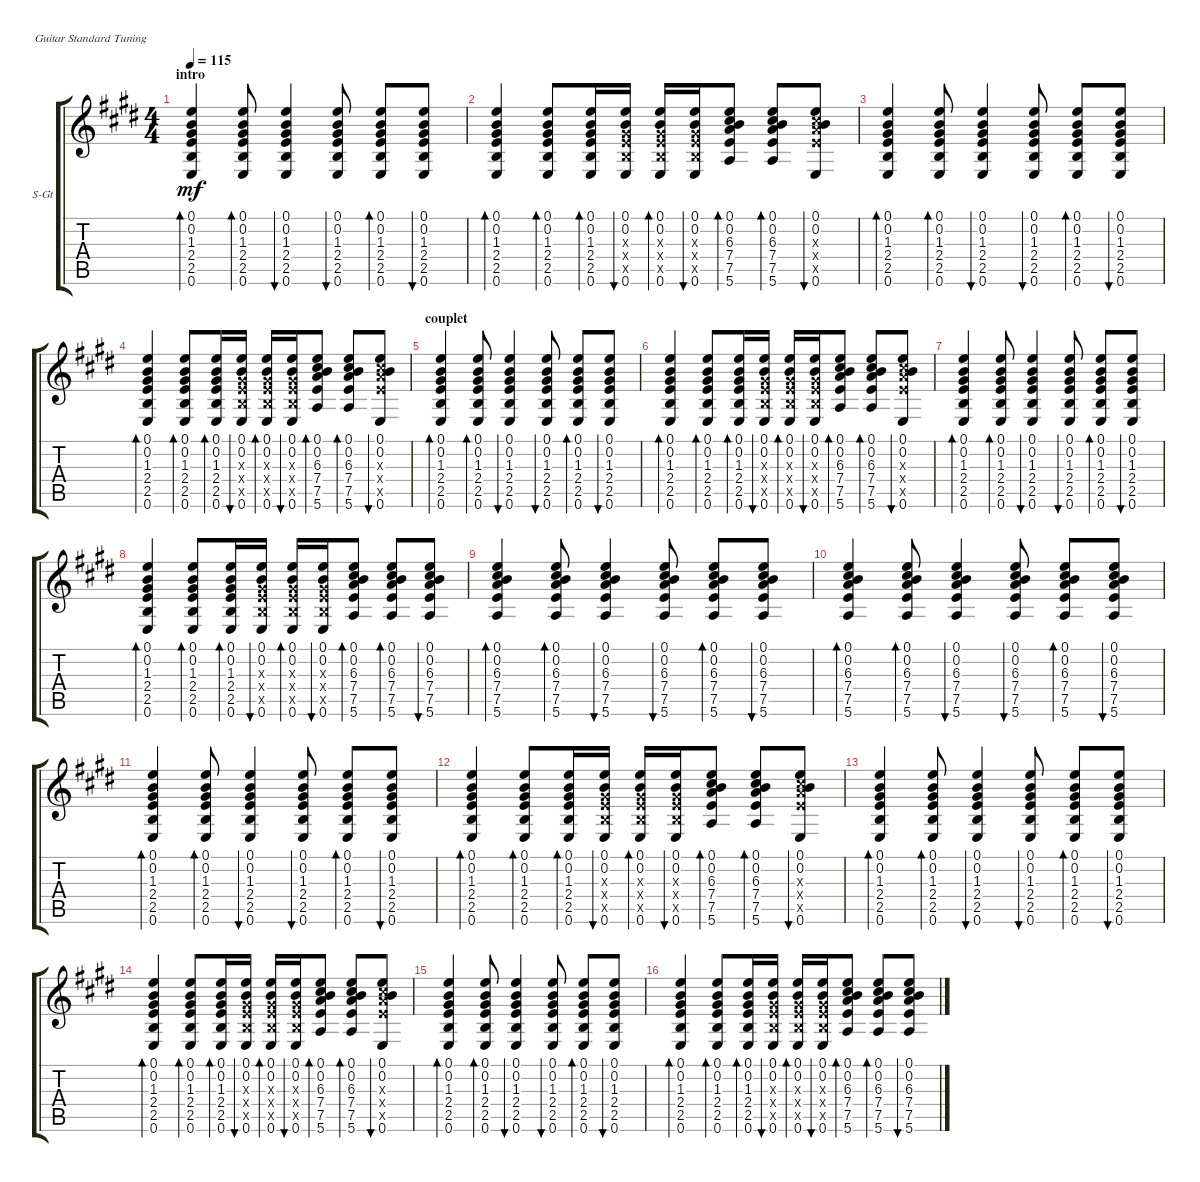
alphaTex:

\defaultSystemsLayout 4
\bracketExtendMode groupsimilarinstruments
\firstSystemTrackNameOrientation horizontal
\otherSystemsTrackNameOrientation horizontal
\track ("Steel Guitar" "S-Gt") {instrument acousticguitarsteel}
\staff {score tabs}
\tuning (E4 B3 G3 D3 A2 E2)
\ts (4 4)
\section ("" "intro")
\tempo 115
\clef g2
\ks e
(0.6 2.5 2.4 1.3 0.2 0.1).4{bd 30 dy mf instrument acousticguitarsteel} (0.6 2.5 2.4 1.3 0.2 0.1).8{bd 30} (0.6 2.5 2.4 1.3 0.2 0.1).4{bu 30} (0.6 2.5 2.4 1.3 0.2 0.1).8{bu 30} (0.6 2.5 2.4 1.3 0.2 0.1).8{bd 30} (0.6 2.5 2.4 1.3 0.2 0.1).8{bu 30} |
(0.6 2.5 2.4 1.3 0.2 0.1).4{bd 30} (0.6 2.5 2.4 1.3 0.2 0.1).8{bd 30} (0.6 2.5 2.4 1.3 0.2 0.1).16{bd 30} (0.6 2.5{x} 2.4{x} 1.3{x} 0.2 0.1).16{bu 30} (0.6 2.5{x} 2.4{x} 1.3{x} 0.2 0.1).16{bd 30} (0.6 2.5{x} 2.4{x} 1.3{x} 0.2 0.1).16{bu 30} (5.6 7.5 7.4 6.3 0.2 0.1).8{bd 30} (5.6 7.5 7.4 6.3 0.2 0.1).8{bd 30} (0.6 7.5{x} 7.4{x} 6.3{x} 0.2 0.1).8{bu 30} |
(0.6 2.5 2.4 1.3 0.2 0.1).4{bd 30} (0.6 2.5 2.4 1.3 0.2 0.1).8{bd 30} (0.6 2.5 2.4 1.3 0.2 0.1).4{bu 30} (0.6 2.5 2.4 1.3 0.2 0.1).8{bu 30} (0.6 2.5 2.4 1.3 0.2 0.1).8{bd 30} (0.6 2.5 2.4 1.3 0.2 0.1).8{bu 30} |
\scale
0.424242 (0.6 2.5 2.4 1.3 0.2 0.1).4{bd 30} (0.6 2.5 2.4 1.3 0.2 0.1).8{bd 30} (0.6 2.5 2.4 1.3 0.2 0.1).16{bd 30} (0.6 2.5{x} 2.4{x} 1.3{x} 0.2 0.1).16{bu 30} (0.6 2.5{x} 2.4{x} 1.3{x} 0.2 0.1).16{bd 30} (0.6 2.5{x} 2.4{x} 1.3{x} 0.2 0.1).16{bu 30} (5.6 7.5 7.4 6.3 0.2 0.1).8{bd 30} (5.6 7.5 7.4 6.3 0.2 0.1).8{bd 30} (0.6 7.5{x} 7.4{x} 6.3{x} 0.2 0.1).8{bu 30} |
\section ("" "couplet")
\scale
0.250399 (0.6 2.5 2.4 1.3 0.2 0.1).4{bd 30} (0.6 2.5 2.4 1.3 0.2 0.1).8{bd 30} (0.6 2.5 2.4 1.3 0.2 0.1).4{bu 30} (0.6 2.5 2.4 1.3 0.2 0.1).8{bu 30} (0.6 2.5 2.4 1.3 0.2 0.1).8{bd 30} (0.6 2.5 2.4 1.3 0.2 0.1).8{bu 30} |
\scale
0.325359 (0.6 2.5 2.4 1.3 0.2 0.1).4{bd 30} (0.6 2.5 2.4 1.3 0.2 0.1).8{bd 30} (0.6 2.5 2.4 1.3 0.2 0.1).16{bd 30} (0.6 2.5{x} 2.4{x} 1.3{x} 0.2 0.1).16{bu 30} (0.6 2.5{x} 2.4{x} 1.3{x} 0.2 0.1).16{bd 30} (0.6 2.5{x} 2.4{x} 1.3{x} 0.2 0.1).16{bu 30} (5.6 7.5 7.4 6.3 0.2 0.1).8{bd 30} (5.6 7.5 7.4 6.3 0.2 0.1).8{bd 30} (0.6 7.5{x} 7.4{x} 6.3{x} 0.2 0.1).8{bu 30} |
(0.6 2.5 2.4 1.3 0.2 0.1).4{bd 30} (0.6 2.5 2.4 1.3 0.2 0.1).8{bd 30} (0.6 2.5 2.4 1.3 0.2 0.1).4{bu 30} (0.6 2.5 2.4 1.3 0.2 0.1).8{bu 30} (0.6 2.5 2.4 1.3 0.2 0.1).8{bd 30} (0.6 2.5 2.4 1.3 0.2 0.1).8{bu 30} |
(0.6 2.5 2.4 1.3 0.2 0.1).4{bd 30} (0.6 2.5 2.4 1.3 0.2 0.1).8{bd 30} (0.6 2.5 2.4 1.3 0.2 0.1).16{bd 30} (0.6 2.5{x} 2.4{x} 1.3{x} 0.2 0.1).16{bu 30} (0.6 2.5{x} 2.4{x} 1.3{x} 0.2 0.1).16{bd 30} (0.6 2.5{x} 2.4{x} 1.3{x} 0.2 0.1).16{bu 30} (5.6 7.5 7.4 6.3 0.2 0.1).8{bd 30} (5.6 7.5 7.4 6.3 0.2 0.1).8{bd 30} (5.6 7.5 7.4 6.3 0.2 0.1).8{bu 30} |
(5.6 7.5 7.4 6.3 0.2 0.1).4{bd 30} (5.6 7.5 7.4 6.3 0.2 0.1).8{bd 30} (5.6 7.5 7.4 6.3 0.2 0.1).4{bu 30} (5.6 7.5 7.4 6.3 0.2 0.1).8{bu 30} (5.6 7.5 7.4 6.3 0.2 0.1).8{bd 30} (5.6 7.5 7.4 6.3 0.2 0.1).8{bu 30} |
(5.6 7.5 7.4 6.3 0.2 0.1).4{bd 30} (5.6 7.5 7.4 6.3 0.2 0.1).8{bd 30} (5.6 7.5 7.4 6.3 0.2 0.1).4{bu 30} (5.6 7.5 7.4 6.3 0.2 0.1).8{bu 30} (5.6 7.5 7.4 6.3 0.2 0.1).8{bd 30} (5.6 7.5 7.4 6.3 0.2 0.1).8{bu 30} |
(0.6 2.5 2.4 1.3 0.2 0.1).4{bd 30} (0.6 2.5 2.4 1.3 0.2 0.1).8{bd 30} (0.6 2.5 2.4 1.3 0.2 0.1).4{bu 30} (0.6 2.5 2.4 1.3 0.2 0.1).8{bu 30} (0.6 2.5 2.4 1.3 0.2 0.1).8{bd 30} (0.6 2.5 2.4 1.3 0.2 0.1).8{bu 30} |
(0.6 2.5 2.4 1.3 0.2 0.1).4{bd 30} (0.6 2.5 2.4 1.3 0.2 0.1).8{bd 30} (0.6 2.5 2.4 1.3 0.2 0.1).16{bd 30} (0.6 2.5{x} 2.4{x} 1.3{x} 0.2 0.1).16{bu 30} (0.6 2.5{x} 2.4{x} 1.3{x} 0.2 0.1).16{bd 30} (0.6 2.5{x} 2.4{x} 1.3{x} 0.2 0.1).16{bu 30} (5.6 7.5 7.4 6.3 0.2 0.1).8{bd 30} (5.6 7.5 7.4 6.3 0.2 0.1).8{bd 30} (0.6 7.5{x} 7.4{x} 6.3{x} 0.2 0.1).8{bu 30} |
(0.6 2.5 2.4 1.3 0.2 0.1).4{bd 30} (0.6 2.5 2.4 1.3 0.2 0.1).8{bd 30} (0.6 2.5 2.4 1.3 0.2 0.1).4{bu 30} (0.6 2.5 2.4 1.3 0.2 0.1).8{bu 30} (0.6 2.5 2.4 1.3 0.2 0.1).8{bd 30} (0.6 2.5 2.4 1.3 0.2 0.1).8{bu 30} |
(0.6 2.5 2.4 1.3 0.2 0.1).4{bd 30} (0.6 2.5 2.4 1.3 0.2 0.1).8{bd 30} (0.6 2.5 2.4 1.3 0.2 0.1).16{bd 30} (0.6 2.5{x} 2.4{x} 1.3{x} 0.2 0.1).16{bu 30} (0.6 2.5{x} 2.4{x} 1.3{x} 0.2 0.1).16{bd 30} (0.6 2.5{x} 2.4{x} 1.3{x} 0.2 0.1).16{bu 30} (5.6 7.5 7.4 6.3 0.2 0.1).8{bd 30} (5.6 7.5 7.4 6.3 0.2 0.1).8{bd 30} (0.6 7.5{x} 7.4{x} 6.3{x} 0.2 0.1).8{bu 30} |
(0.6 2.5 2.4 1.3 0.2 0.1).4{bd 30} (0.6 2.5 2.4 1.3 0.2 0.1).8{bd 30} (0.6 2.5 2.4 1.3 0.2 0.1).4{bu 30} (0.6 2.5 2.4 1.3 0.2 0.1).8{bu 30} (0.6 2.5 2.4 1.3 0.2 0.1).8{bd 30} (0.6 2.5 2.4 1.3 0.2 0.1).8{bu 30} |
(0.6 2.5 2.4 1.3 0.2 0.1).4{bd 30} (0.6 2.5 2.4 1.3 0.2 0.1).8{bd 30} (0.6 2.5 2.4 1.3 0.2 0.1).16{bd 30} (0.6 2.5{x} 2.4{x} 1.3{x} 0.2 0.1).16{bu 30} (0.6 2.5{x} 2.4{x} 1.3{x} 0.2 0.1).16{bd 30} (0.6 2.5{x} 2.4{x} 1.3{x} 0.2 0.1).16{bu 30} (5.6 7.5 7.4 6.3 0.2 0.1).8{bd 30} (5.6 7.5 7.4 6.3 0.2 0.1).8{bd 30} (5.6 7.5 7.4 6.3 0.2 0.1).8{bu 30}
